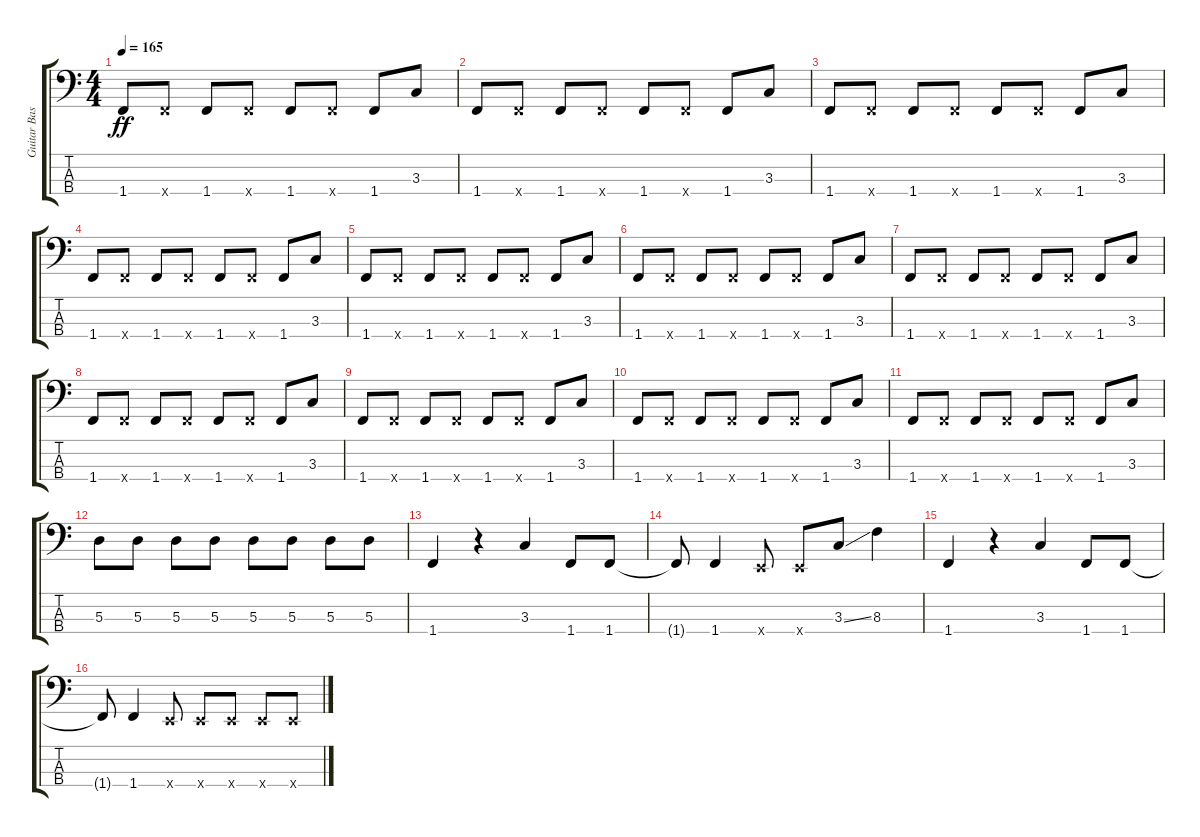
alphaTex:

\track ("Guitar Bass : Akiyama Mio - Tan" "Guitar Bas") {instrument electricbasspick}
\staff {score tabs}
\tuning (G2 D2 A1 E1) {hide}
\ts (4 4)
\tempo 165
\clef f4
\ks c
1.4.8{dy ff} 1.4{x}.8 1.4.8 1.4{x}.8 1.4.8 1.4{x}.8 1.4.8 3.3.8 |
1.4.8 1.4{x}.8 1.4.8 1.4{x}.8 1.4.8 1.4{x}.8 1.4.8 3.3.8 |
1.4.8 1.4{x}.8 1.4.8 1.4{x}.8 1.4.8 1.4{x}.8 1.4.8 3.3.8 |
1.4.8 1.4{x}.8 1.4.8 1.4{x}.8 1.4.8 1.4{x}.8 1.4.8 3.3.8 |
1.4.8 1.4{x}.8 1.4.8 1.4{x}.8 1.4.8 1.4{x}.8 1.4.8 3.3.8 |
1.4.8 1.4{x}.8 1.4.8 1.4{x}.8 1.4.8 1.4{x}.8 1.4.8 3.3.8 |
1.4.8 1.4{x}.8 1.4.8 1.4{x}.8 1.4.8 1.4{x}.8 1.4.8 3.3.8 |
1.4.8 1.4{x}.8 1.4.8 1.4{x}.8 1.4.8 1.4{x}.8 1.4.8 3.3.8 |
1.4.8 1.4{x}.8 1.4.8 1.4{x}.8 1.4.8 1.4{x}.8 1.4.8 3.3.8 |
1.4.8 1.4{x}.8 1.4.8 1.4{x}.8 1.4.8 1.4{x}.8 1.4.8 3.3.8 |
1.4.8 1.4{x}.8 1.4.8 1.4{x}.8 1.4.8 1.4{x}.8 1.4.8 3.3.8 |
5.3.8 5.3.8 5.3.8 5.3.8 5.3.8 5.3.8 5.3.8 5.3.8 |
1.4.4 r.4 3.3.4 1.4.8 1.4.8 |
1.4{t}.8 1.4.4 0.4{x}.8 0.4{x}.8 3.3{ss}.8 8.3.4 |
1.4.4 r.4 3.3.4 1.4.8 1.4.8 |
1.4{t}.8 1.4.4 0.4{x}.8 0.4{x}.8 0.4{x}.8 0.4{x}.8 0.4{x}.8
